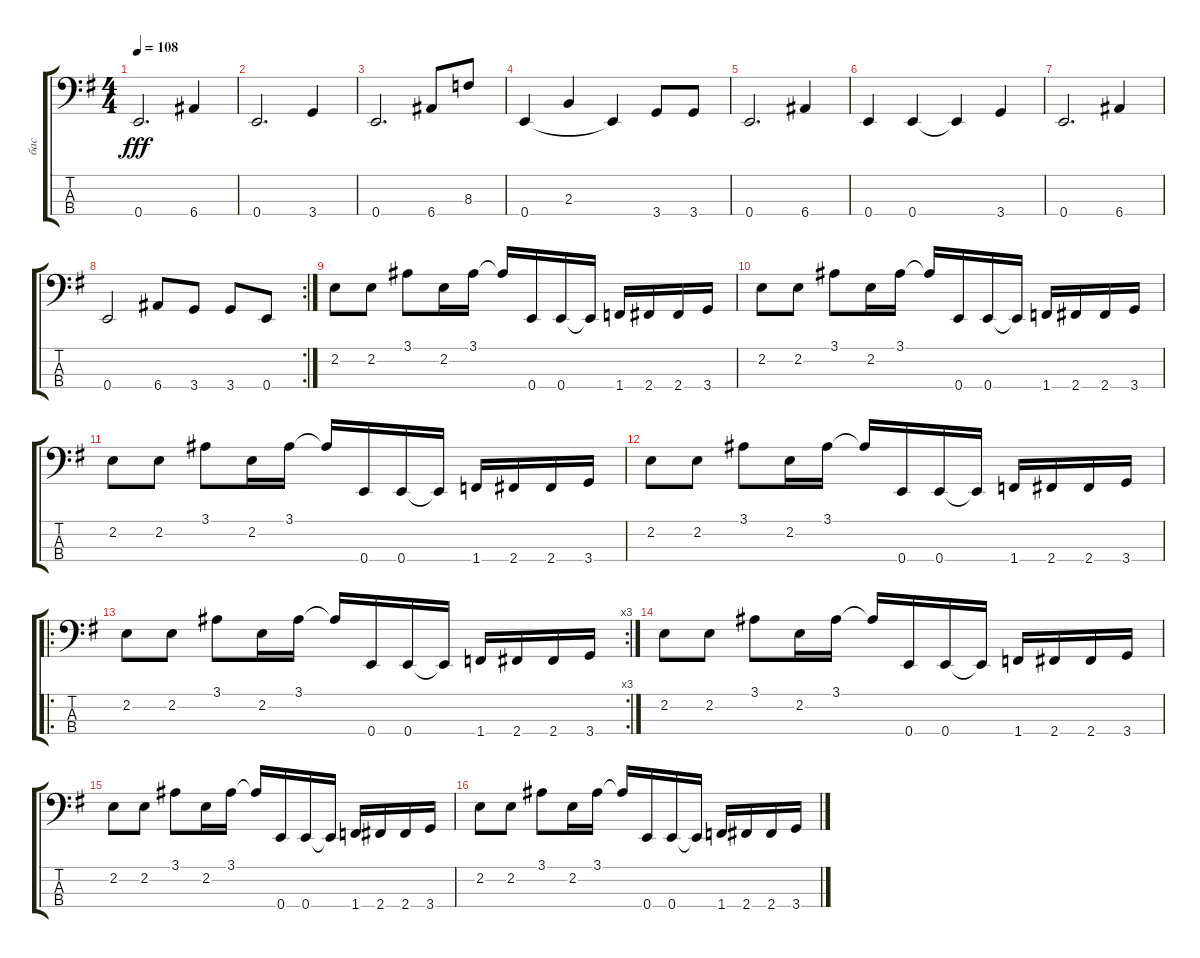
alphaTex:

\track ("бас" "бас") {instrument electricbassfinger}
\staff {score tabs}
\tuning (G2 D2 A1 E1) {hide}
\ts (4 4)
\tempo 108
\clef f4
\ks eminor
0.4.2{d dy fff} 6.4.4 |
0.4.2{d} 3.4.4 |
0.4.2{d} 6.4.8 8.3.8 |
0.4.4 2.3.4 0.4{t}.4 3.4.8 3.4.8 |
0.4.2{d} 6.4.4 |
0.4.4 0.4.4 0.4{t}.4 3.4.4 |
0.4.2{d} 6.4.4 |
\rc 2
0.4.2 6.4.8 3.4.8 3.4.8 0.4.8 |
2.2.8 2.2.8 3.1.8 2.2.16 3.1.16 3.1{t}.16 0.4.16 0.4.16 0.4{t}.16 1.4.16 2.4.16 2.4.16 3.4.16 |
2.2.8 2.2.8 3.1.8 2.2.16 3.1.16 3.1{t}.16 0.4.16 0.4.16 0.4{t}.16 1.4.16 2.4.16 2.4.16 3.4.16 |
2.2.8 2.2.8 3.1.8 2.2.16 3.1.16 3.1{t}.16 0.4.16 0.4.16 0.4{t}.16 1.4.16 2.4.16 2.4.16 3.4.16 |
2.2.8 2.2.8 3.1.8 2.2.16 3.1.16 3.1{t}.16 0.4.16 0.4.16 0.4{t}.16 1.4.16 2.4.16 2.4.16 3.4.16 |
\ro
\rc 3
2.2.8 2.2.8 3.1.8 2.2.16 3.1.16 3.1{t}.16 0.4.16 0.4.16 0.4{t}.16 1.4.16 2.4.16 2.4.16 3.4.16 |
2.2.8 2.2.8 3.1.8 2.2.16 3.1.16 3.1{t}.16 0.4.16 0.4.16 0.4{t}.16 1.4.16 2.4.16 2.4.16 3.4.16 |
2.2.8 2.2.8 3.1.8 2.2.16 3.1.16 3.1{t}.16 0.4.16 0.4.16 0.4{t}.16 1.4.16 2.4.16 2.4.16 3.4.16 |
2.2.8 2.2.8 3.1.8 2.2.16 3.1.16 3.1{t}.16 0.4.16 0.4.16 0.4{t}.16 1.4.16 2.4.16 2.4.16 3.4.16
